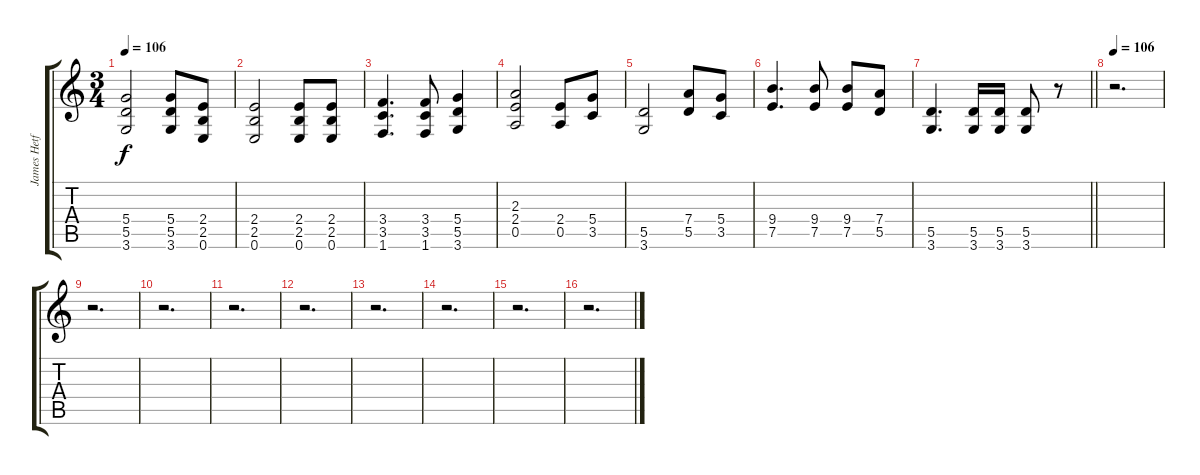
\track ("James Hetfield Rythm" "James Hetf") {instrument distortionguitar}
\staff {score tabs}
\tuning (E4 B3 G3 D3 A2 E2) {hide}
\ts (3 4)
\tempo 106
\clef g2
\ks c
(5.4 5.5 3.6).2{dy f} (5.4 5.5 3.6).8 (2.4 2.5 0.6).8 |
(2.4 2.5 0.6).2 (2.4 2.5 0.6).8 (2.4 2.5 0.6).8 |
(3.4 3.5 1.6).4{d} (3.4 3.5 1.6).8 (5.4 5.5 3.6).4 |
(2.3 2.4 0.5).2 (2.4 0.5).8 (5.4 3.5).8 |
(5.5 3.6).2 (7.4 5.5).8 (5.4 3.5).8 |
(9.4 7.5).4{d} (9.4 7.5).8 (9.4 7.5).8 (7.4 5.5).8 |
\barLineRight lightlight
(5.5 3.6).4{d} (5.5 3.6).16 (5.5 3.6).16 (5.5 3.6).8 r.8 |
\tempo 106
r.2{d} |
r.2{d} |
r.2{d} |
r.2{d} |
r.2{d} |
r.2{d} |
r.2{d} |
r.2{d} |
r.2{d}
